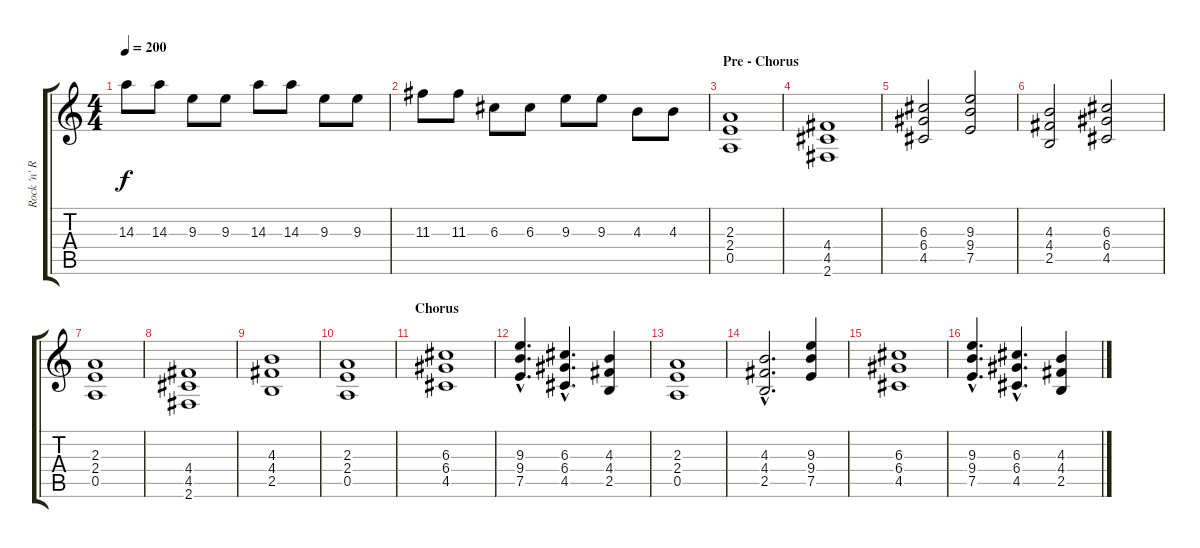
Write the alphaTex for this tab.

\track ("Rock 'n' Rolf" "Rock 'n' R") {instrument distortionguitar}
\staff {score tabs}
\tuning (E4 B3 G3 D3 A2 E2) {hide}
\ts (4 4)
\tempo 200
\clef g2
\ks c
14.3.8{dy f} 14.3.8 9.3.8 9.3.8 14.3.8 14.3.8 9.3.8 9.3.8 |
11.3.8 11.3.8 6.3.8 6.3.8 9.3.8 9.3.8 4.3.8 4.3.8 |
\section ("" "Pre - Chorus")
(2.3 2.4 0.5).1 |
(4.4 4.5 2.6).1 |
(6.3 6.4 4.5).2 (9.3 9.4 7.5).2 |
(4.3 4.4 2.5).2 (6.3 6.4 4.5).2 |
(2.3 2.4 0.5).1 |
(4.4 4.5 2.6).1 |
(4.3 4.4 2.5).1 |
(2.3 2.4 0.5).1 |
\section ("" "Chorus")
(6.3 6.4 4.5).1 |
(9.3{hac} 9.4{hac} 7.5{hac}).4{d} (6.3{hac} 6.4{hac} 4.5{hac}).4{d} (4.3 4.4 2.5).4 |
(2.3 2.4 0.5).1 |
(4.3{hac} 4.4{hac} 2.5{hac}).2{d} (9.3 9.4 7.5).4 |
(6.3 6.4 4.5).1 |
(9.3{hac} 9.4{hac} 7.5{hac}).4{d} (6.3{hac} 6.4{hac} 4.5{hac}).4{d} (4.3 4.4 2.5).4
